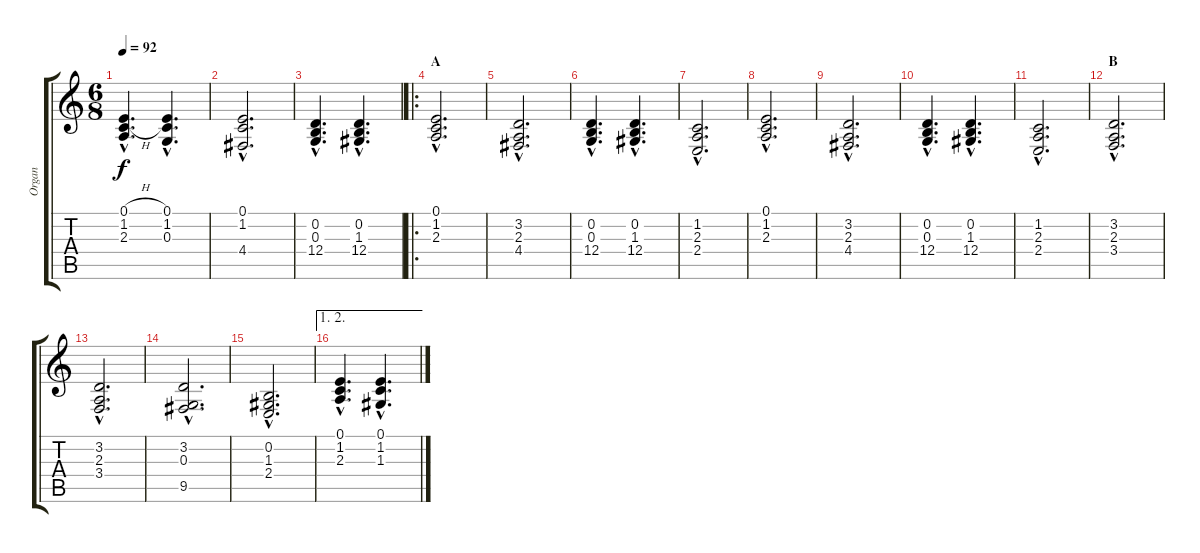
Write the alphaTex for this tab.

\track ("Organ" "Organ") {instrument rockorgan}
\staff {score tabs}
\tuning (E4 B3 G3 D3 A2 E2) {hide}
\ts (6 8)
\tempo 92
\clef g2
\ks c
(0.1{h hac} 1.2{h hac} 2.3{hac}).4{d dy f instrument rockorgan} (0.1{hac} 1.2{hac} 0.3{hac}).4{d} |
(0.1{hac} 1.2{hac} 4.4{hac}).2{d} |
(0.2{hac} 0.3{hac} 12.4{hac}).4{d} (0.2{hac} 1.3{hac} 12.4{hac}).4{d} |
\ro
\section ("" "A")
(0.1{hac} 1.2{hac} 2.3{hac}).2{d} |
(3.2{hac} 2.3{hac} 4.4{hac}).2{d} |
(0.2{hac} 0.3{hac} 12.4{hac}).4{d} (0.2{hac} 1.3{hac} 12.4{hac}).4{d} |
(1.2{hac} 2.3{hac} 2.4{hac}).2{d} |
(0.1{hac} 1.2{hac} 2.3{hac}).2{d} |
(3.2{hac} 2.3{hac} 4.4{hac}).2{d} |
(0.2{hac} 0.3{hac} 12.4{hac}).4{d} (0.2{hac} 1.3{hac} 12.4{hac}).4{d} |
(1.2{hac} 2.3{hac} 2.4{hac}).2{d} |
\section ("" "B")
(3.2{hac} 2.3{hac} 3.4{hac}).2{d} |
(3.2{hac} 2.3{hac} 3.4{hac}).2{d} |
(3.2{hac} 0.3{hac} 9.5{hac}).2{d} |
(0.2{hac} 1.3{hac} 2.4{hac}).2{d} |
\ae (1 2)
(0.1{hac} 1.2{hac} 2.3{hac}).4{d volume 16} (0.1{hac} 1.2{hac} 1.3{hac}).4{d}
